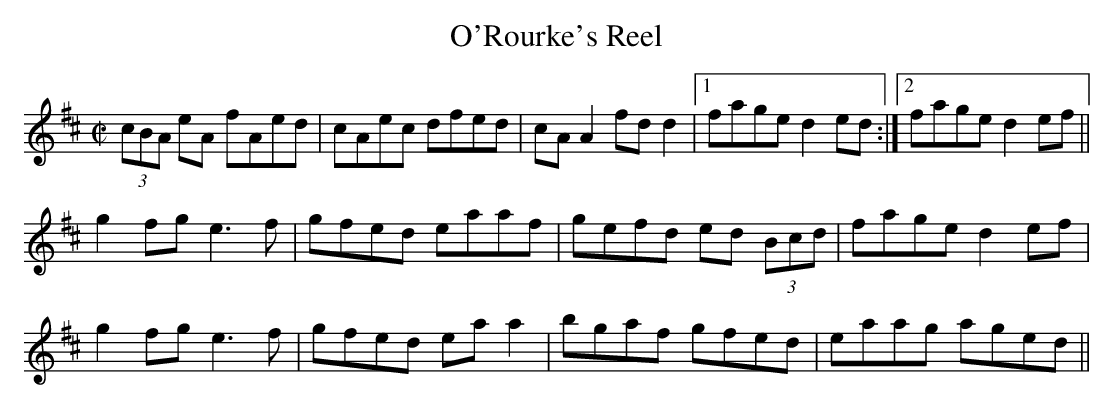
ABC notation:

X:1
T:O'Rourke's Reel
M:C|
K:Amix
(3cBA eA fAed|cAec dfed|cAA2 fdd2|1 fage d2ed:|2 fage d2ef||
g2fg e3f|gfed eaaf|gefd ed (3Bcd|fage d2ef|
g2fg e3f|gfed eaa2|bgaf gfed|eaag aged||
